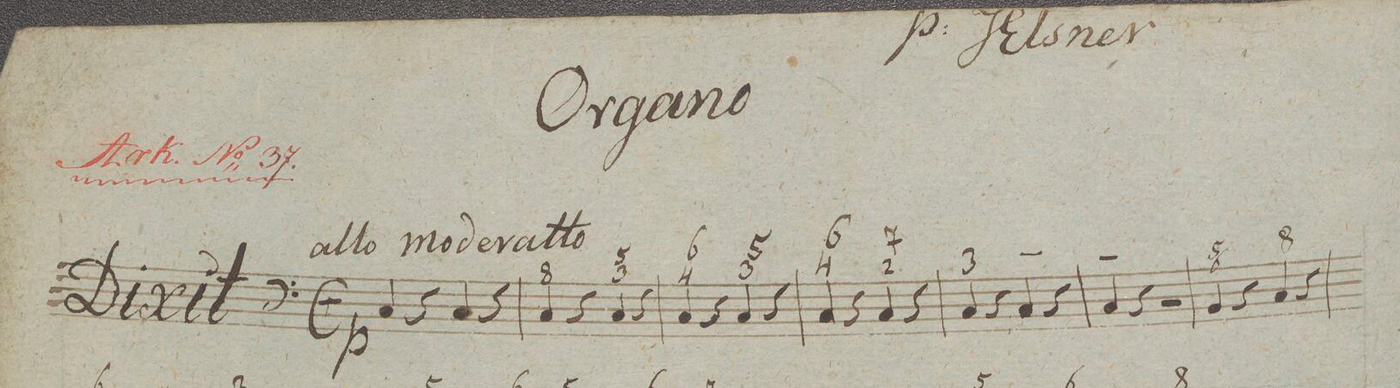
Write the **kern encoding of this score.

**kern	**fba	**dynam
*I"Organo	*	*
*clefF4	*	*
*k[]	*	*
*met(c|)	*	*
*M2/2	*	*
4C/	.	p
4r	.	.
4C/	.	.
4r	.	.
=2	=2	=2
4C/	8	.
4r	.	.
4C/	5 3	.
4r	.	.
=3	=3	=3
4C/	6 4	.
4r	.	.
4C/	5 3	.
4r	.	.
=4	=4	=4
4C/	6 4	.
4r	.	.
4C/	7 2	.
4r	.	.
=5	=5	=5
4C/	3_	.
4r	.	.
4C/	.	.
4r	.	.
=6	=6	=6
4C/	.	.
4r	X	.
2r	.	.
=7	=7	=7
4BB/	5 6	.
4r	.	.
4C/	8	.
4r	.	.
=8	=8	=8
*-	*-	*-
